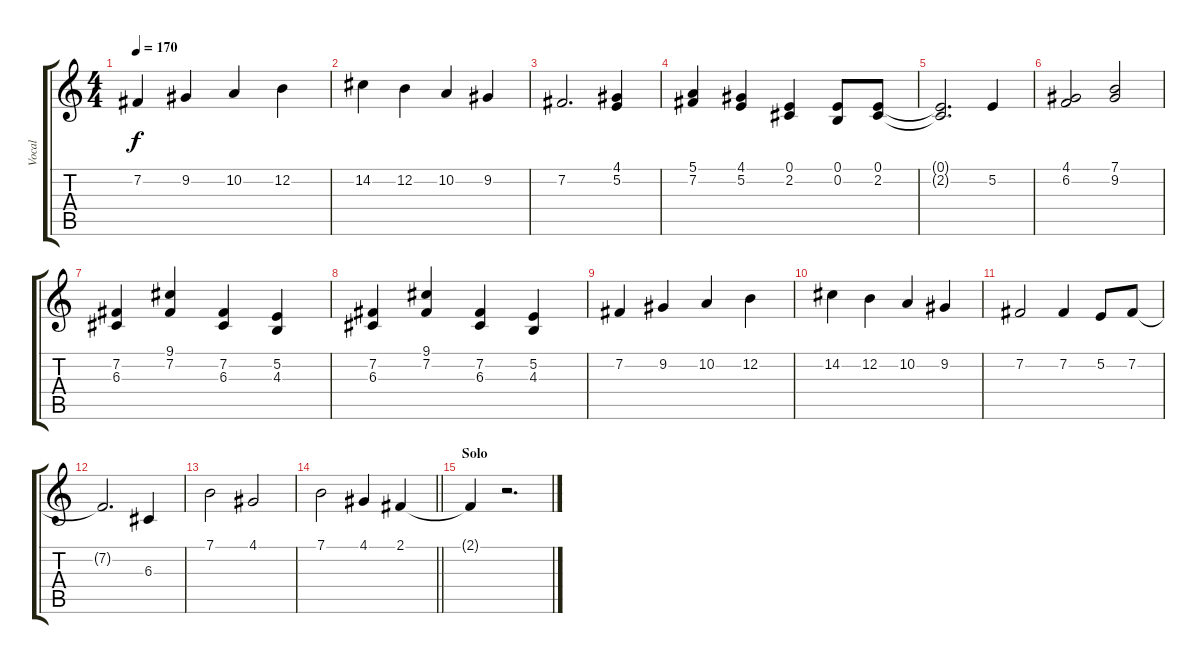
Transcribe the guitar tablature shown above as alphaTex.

\track ("Vocal" "Vocal") {instrument lead6voice}
\staff {score tabs}
\tuning (E4 B3 G3 D3 A2 E2) {hide}
\ts (4 4)
\tempo 170
\clef g2
\ks c
7.2.4{dy f} 9.2.4 10.2.4 12.2.4 |
14.2.4 12.2.4 10.2.4 9.2.4 |
7.2.2{d} (4.1 5.2).4 |
(5.1 7.2).4 (4.1 5.2).4 (0.1 2.2).4 (0.1 0.2).8 (0.1 2.2).8 |
(0.1{t} 2.2{t}).2{d} 5.2.4 |
(4.1 6.2).2 (7.1 9.2).2 |
(7.2 6.3).4 (9.1 7.2).4 (7.2 6.3).4 (5.2 4.3).4 |
(7.2 6.3).4 (9.1 7.2).4 (7.2 6.3).4 (5.2 4.3).4 |
7.2.4 9.2.4 10.2.4 12.2.4 |
14.2.4 12.2.4 10.2.4 9.2.4 |
7.2.2 7.2.4 5.2.8 7.2.8 |
7.2{t}.2{d} 6.3.4 |
7.1.2 4.1.2 |
\barLineRight lightlight
7.1.2 4.1.4 2.1.4 |
\section ("" "Solo")
2.1{t}.4 r.2{d}
